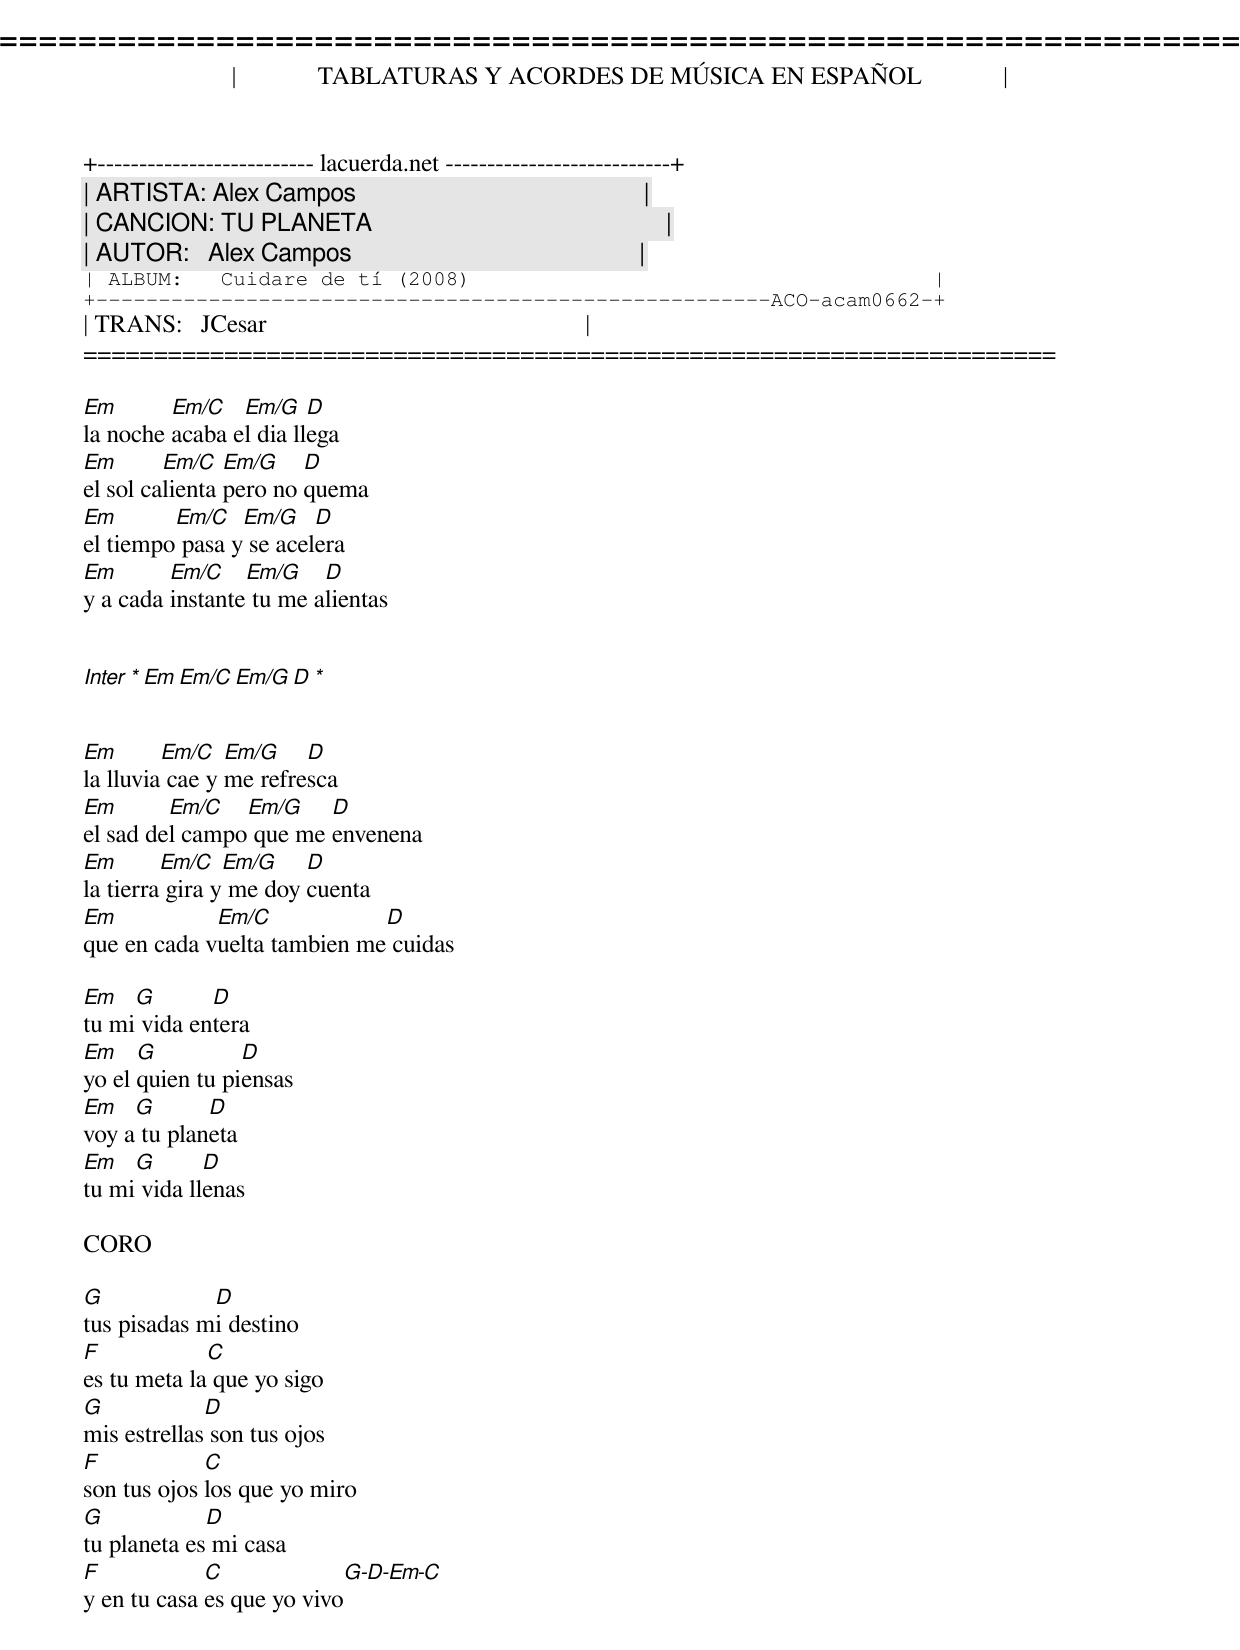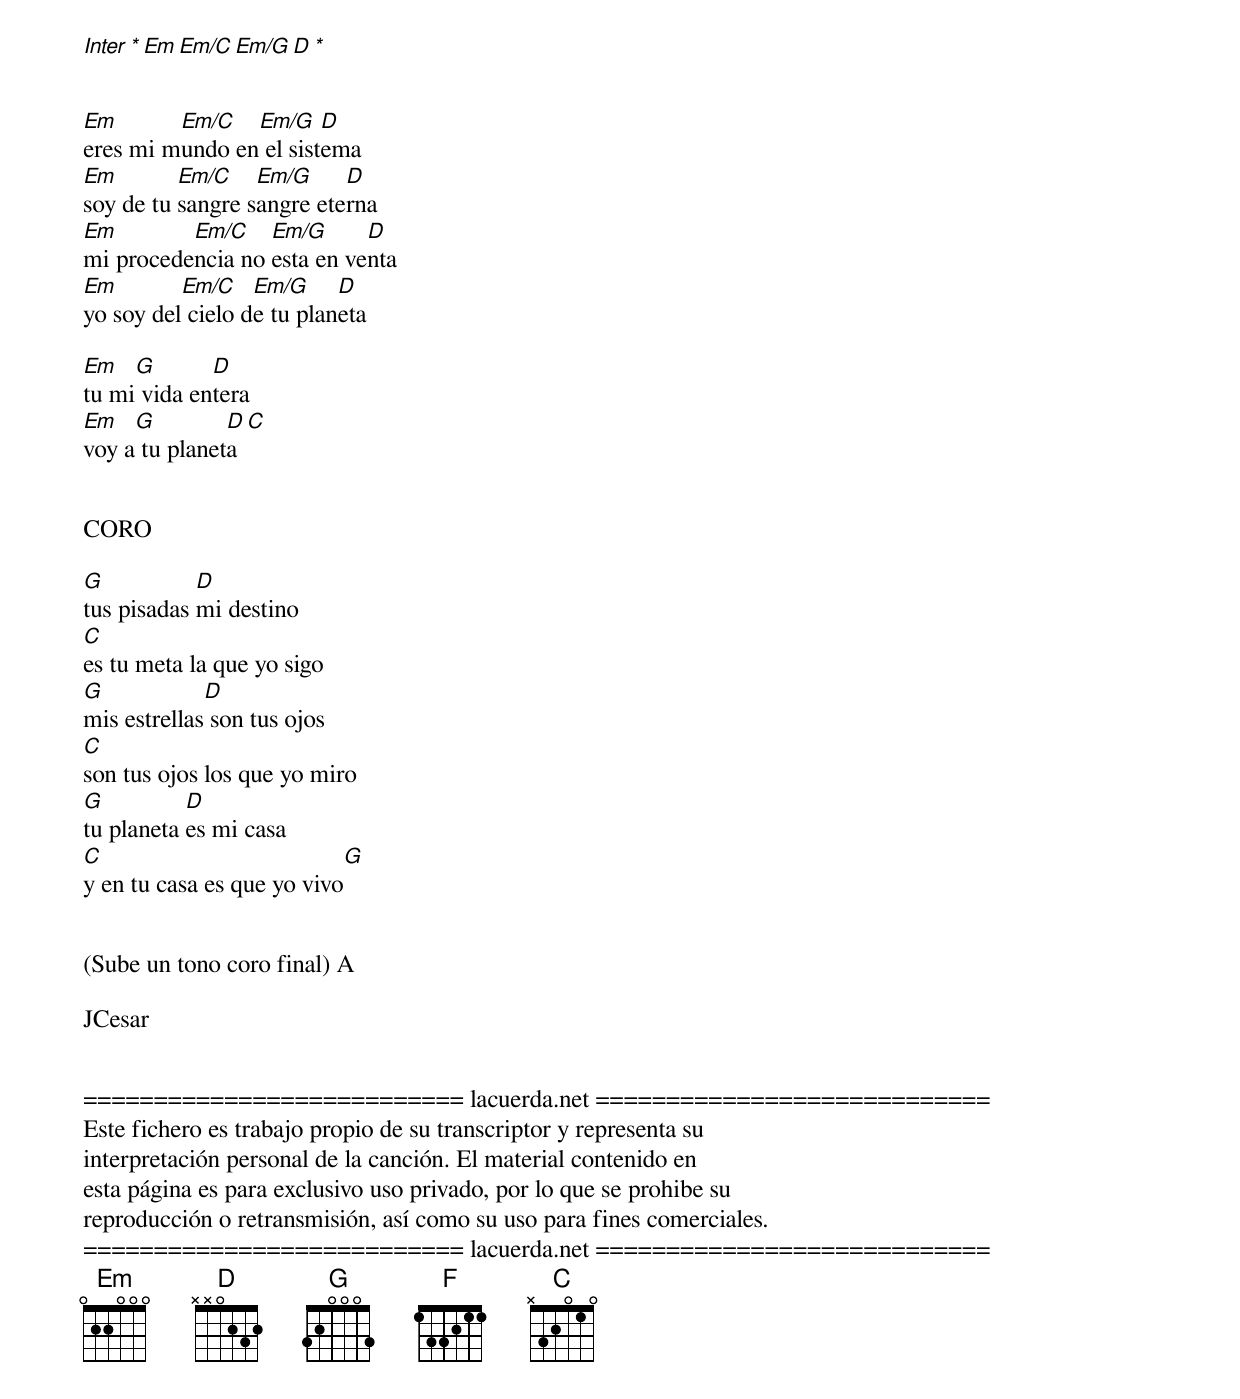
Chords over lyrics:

=====================================================================
|             TABLATURAS Y ACORDES DE MÚSICA EN ESPAÑOL             |
+-------------------------- lacuerda.net ---------------------------+
| ARTISTA: Alex Campos                                              |
| CANCION: TU PLANETA                                               |
| AUTOR:   Alex Campos                                              |
| ALBUM:   Cuidare de tí (2008)                                     |
+------------------------------------------------------ACO-acam0662-+
| TRANS:   JCesar                                                   |
=====================================================================

Em       Em/C   Em/G    D
la noche acaba el dia llega
Em       Em/C   Em/G    D
el sol calienta pero no quema
Em       Em/C   Em/G    D
el tiempo pasa y se acelera
Em       Em/C    Em/G    D
y a cada instante tu me alientas


Inter ** Em  Em/C Em/G  D **


Em       Em/C   Em/G    D
la lluvia cae y me refresca
Em       Em/C   Em/G    D
el sad del campo que me envenena
Em       Em/C   Em/G    D
la tierra gira y me doy cuenta
Em           Em/C            D
que en cada vuelta tambien me cuidas

Em   G       D
tu mi vida entera
Em    G          D
yo el quien tu piensas
Em   G       D
voy a tu planeta
Em   G       D
tu mi vida llenas

CORO

G            D
tus pisadas mi destino
F            C
es tu meta la que yo sigo
G            D
mis estrellas son tus ojos
F            C
son tus ojos los que yo miro
G            D
tu planeta es mi casa
F            C             G-D-Em-C
y en tu casa es que yo vivo


Inter ** Em Em/C Em/G  D **


Em       Em/C   Em/G    D
eres mi mundo en el sistema
Em        Em/C    Em/G     D
soy de tu sangre sangre eterna
Em        Em/C    Em/G      D
mi procedencia no esta en venta
Em        Em/C    Em/G     D
yo soy del cielo de tu planeta

Em   G       D
tu mi vida entera
Em   G         D  C
voy a tu planeta


CORO

G           D
tus pisadas mi destino
C
es tu meta la que yo sigo
G            D
mis estrellas son tus ojos
C
son tus ojos los que yo miro
G          D
tu planeta es mi casa
C                          G
y en tu casa es que yo vivo


(Sube un tono coro final) A

JCesar


=========================== lacuerda.net ============================
Este fichero es trabajo propio de su transcriptor y representa su
interpretación personal de la canción. El material contenido en
esta página es para exclusivo uso privado, por lo que se prohibe su
reproducción o retransmisión, así como su uso para fines comerciales.
=========================== lacuerda.net ============================
